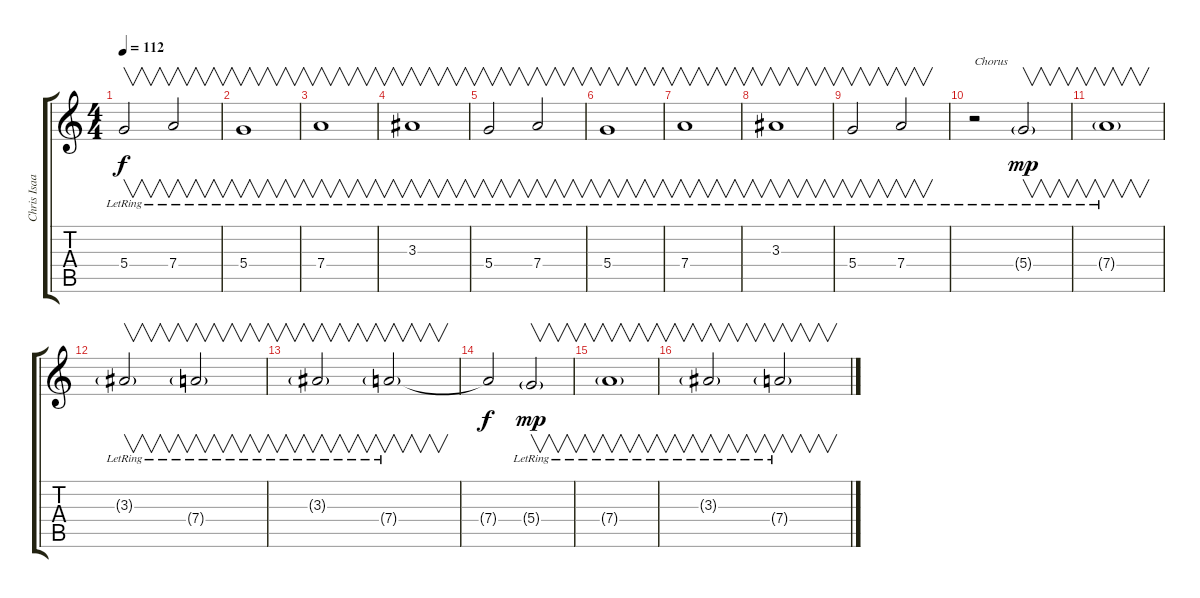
\track ("Chris Isaak ( clean 5 )" "Chris Isaa") {instrument electricguitarjazz}
\staff {score tabs}
\tuning (E4 B3 G3 D3 A2 E2) {hide}
\ts (4 4)
\tempo 112
\clef g2
\ks c
5.4{lr}.2{v dy f} 7.4{lr}.2{v} |
5.4{lr}.1{v} |
7.4{lr}.1{v} |
3.3{lr}.1{v} |
5.4{lr}.2{v} 7.4{lr}.2{v} |
5.4{lr}.1{v} |
7.4{lr}.1{v} |
3.3{lr}.1{v} |
5.4{lr}.2{v} 7.4{lr}.2{v} |
r.2{txt "Chorus"} 5.4{g lr}.2{v dy mp} |
7.4{g lr}.1{v} |
3.3{g lr}.2{v} 7.4{g lr}.2{v} |
3.3{g lr}.2{v} 7.4{g lr}.2{v} |
7.4{t}.2{dy f} 5.4{g lr}.2{v dy mp} |
7.4{g lr}.1{v} |
3.3{g lr}.2{v} 7.4{g lr}.2{v}
